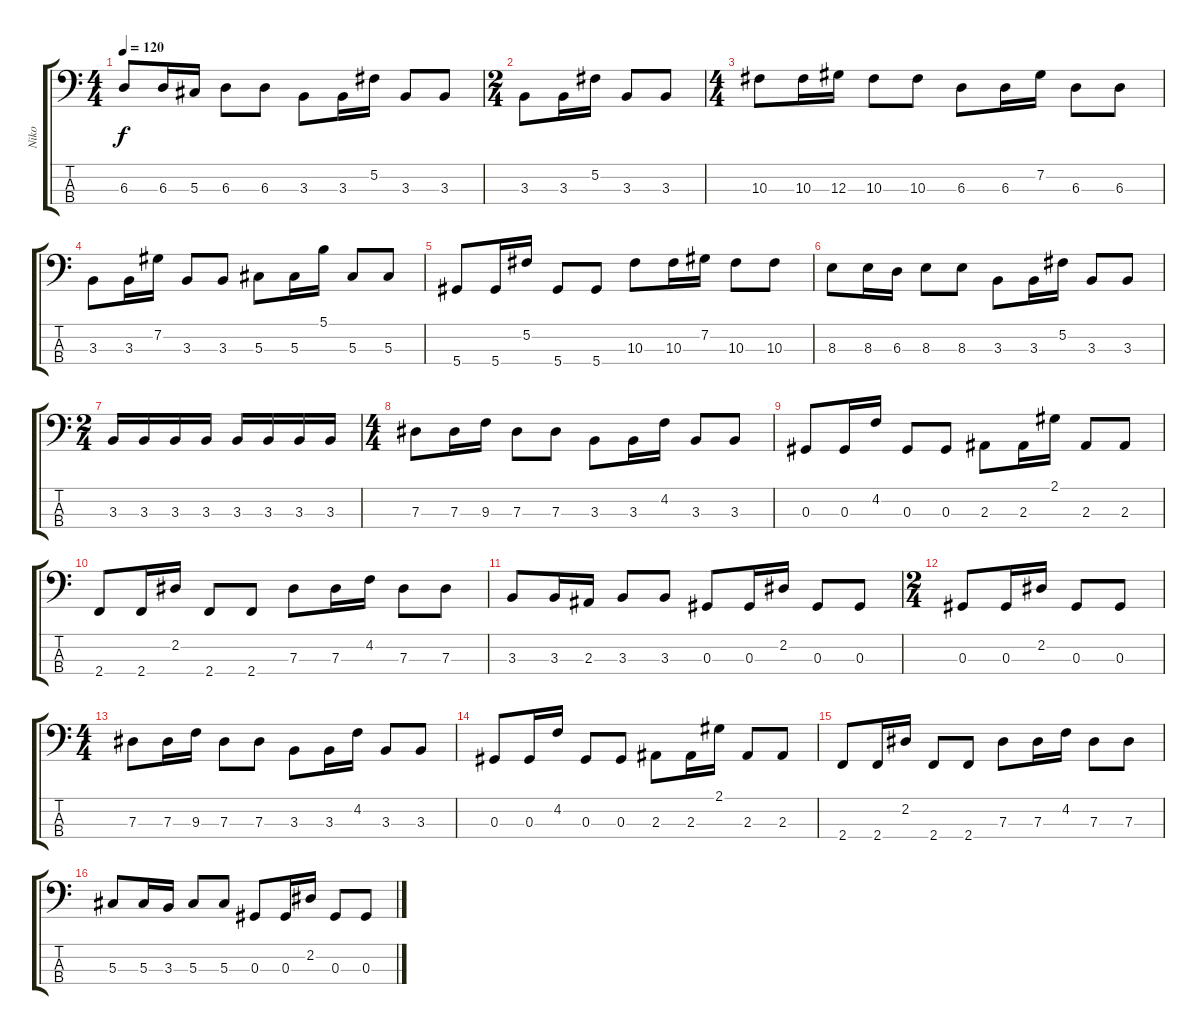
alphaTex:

\track ("Niko" "Niko") {instrument electricbassfinger}
\staff {score tabs}
\tuning (Gb2 Db2 Ab1 Eb1) {hide}
\ts (4 4)
\tempo 120
\clef f4
\ks c
6.3.8{dy f} 6.3.16 5.3.16 6.3.8 6.3.8 3.3.8 3.3.16 5.2.16 3.3.8 3.3.8 |
\ts (2 4)
3.3.8 3.3.16 5.2.16 3.3.8 3.3.8 |
\ts (4 4)
10.3.8 10.3.16 12.3.16 10.3.8 10.3.8 6.3.8 6.3.16 7.2.16 6.3.8 6.3.8 |
3.3.8 3.3.16 7.2.16 3.3.8 3.3.8 5.3.8 5.3.16 5.1.16 5.3.8 5.3.8 |
5.4.8 5.4.16 5.2.16 5.4.8 5.4.8 10.3.8 10.3.16 7.2.16 10.3.8 10.3.8 |
8.3.8 8.3.16 6.3.16 8.3.8 8.3.8 3.3.8 3.3.16 5.2.16 3.3.8 3.3.8 |
\ts (2 4)
3.3.16 3.3.16 3.3.16 3.3.16 3.3.16 3.3.16 3.3.16 3.3.16 |
\ts (4 4)
7.3.8 7.3.16 9.3.16 7.3.8 7.3.8 3.3.8 3.3.16 4.2.16 3.3.8 3.3.8 |
0.3.8 0.3.16 4.2.16 0.3.8 0.3.8 2.3.8 2.3.16 2.1.16 2.3.8 2.3.8 |
2.4.8 2.4.16 2.2.16 2.4.8 2.4.8 7.3.8 7.3.16 4.2.16 7.3.8 7.3.8 |
3.3.8 3.3.16 2.3.16 3.3.8 3.3.8 0.3.8 0.3.16 2.2.16 0.3.8 0.3.8 |
\ts (2 4)
0.3.8 0.3.16 2.2.16 0.3.8 0.3.8 |
\ts (4 4)
7.3.8 7.3.16 9.3.16 7.3.8 7.3.8 3.3.8 3.3.16 4.2.16 3.3.8 3.3.8 |
0.3.8 0.3.16 4.2.16 0.3.8 0.3.8 2.3.8 2.3.16 2.1.16 2.3.8 2.3.8 |
2.4.8 2.4.16 2.2.16 2.4.8 2.4.8 7.3.8 7.3.16 4.2.16 7.3.8 7.3.8 |
5.3.8 5.3.16 3.3.16 5.3.8 5.3.8 0.3.8 0.3.16 2.2.16 0.3.8 0.3.8
